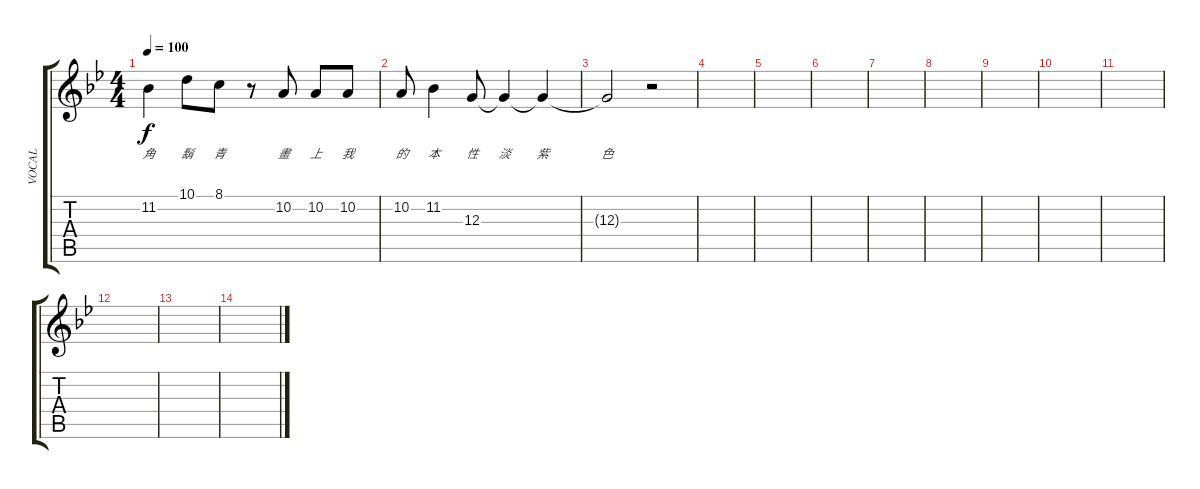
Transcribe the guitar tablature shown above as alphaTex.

\track ("VOCAL" "VOCAL") {instrument electricpiano1}
\staff {score tabs}
\tuning (E4 B3 G3 D3 A2 E2) {hide}
\ts (4 4)
\tempo 100
\clef g2
\ks bb
11.2.4{lyrics (0 "角") lyrics (1 "") lyrics (2 "") lyrics (3 "") lyrics (4 "") dy f} 10.1.8{lyrics (0 "鬍") lyrics (1 "") lyrics (2 "") lyrics (3 "") lyrics (4 "")} 8.1.8{lyrics (0 "青　") lyrics (1 "") lyrics (2 "") lyrics (3 "") lyrics (4 "")} r.8 10.2.8{lyrics (0 "畫") lyrics (1 "") lyrics (2 "") lyrics (3 "") lyrics (4 "")} 10.2.8{lyrics (0 "上") lyrics (1 "") lyrics (2 "") lyrics (3 "") lyrics (4 "")} 10.2.8{lyrics (0 "我") lyrics (1 "") lyrics (2 "") lyrics (3 "") lyrics (4 "")} |
10.2.8{lyrics (0 "的") lyrics (1 "") lyrics (2 "") lyrics (3 "") lyrics (4 "")} 11.2.4{lyrics (0 "本") lyrics (1 "") lyrics (2 "") lyrics (3 "") lyrics (4 "")} 12.3.8{lyrics (0 "性　") lyrics (1 "") lyrics (2 "") lyrics (3 "") lyrics (4 "")} 12.3{t}.4{lyrics (0 "淡") lyrics (1 "") lyrics (2 "") lyrics (3 "") lyrics (4 "")} 12.3{t}.4{lyrics (0 "紫") lyrics (1 "") lyrics (2 "") lyrics (3 "") lyrics (4 "")} |
12.3{t}.2{lyrics (0 "色") lyrics (1 "") lyrics (2 "") lyrics (3 "") lyrics (4 "")} r.2 |
|
|
|
|
|
|
|
|
|
|
\ks gminor
